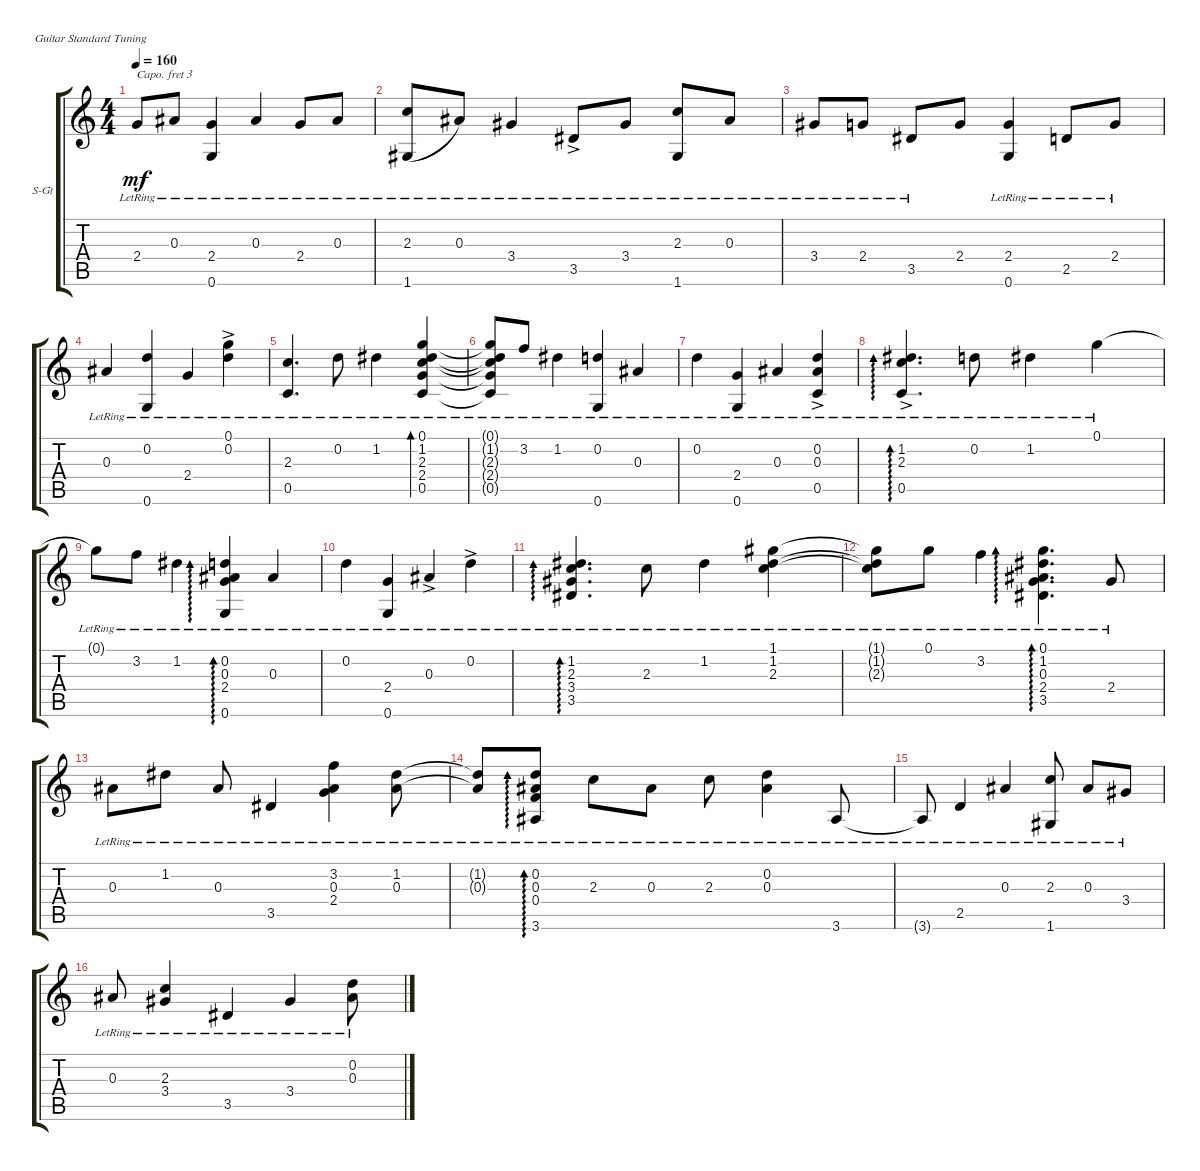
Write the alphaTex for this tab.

\defaultSystemsLayout 4
\bracketExtendMode groupsimilarinstruments
\firstSystemTrackNameOrientation horizontal
\otherSystemsTrackNameOrientation horizontal
\track ("Steel Guitar" "S-Gt") {instrument acousticguitarsteel}
\staff {score tabs}
\capo 3
\tuning (E4 B3 G3 D3 A2 E2)
\ts (4 4)
\tempo 160
\clef g2
\ks c
2.4{lr}.8{dy mf} 0.3{lr}.8 (2.4{lr} 0.6{lr}).4 0.3{lr}.4 2.4{lr}.8 0.3{lr}.8 |
(1.6{lr} 2.3{lr}).8{legatoorigin} 0.3{lr}.8 3.4{lr}.4 3.5{ac lr}.8 3.4{lr}.8 (1.6{lr} 2.3{lr}).8 0.3{lr}.8 |
3.4{lr}.8 2.4{lr}.8 3.5{lr}.8 2.4.8 (0.6{lr} 2.4{lr}).4 2.5{lr}.8 2.4{lr}.8 |
0.3{lr}.4 (0.6{lr} 0.2{lr}).4 2.4{lr}.4 (0.1{lr} 0.2{ac lr}).4 |
(0.5{lr} 2.3{lr}).4{d} 0.2{lr}.8 1.2{lr}.4 (0.5{lr} 2.4{lr} 2.3{lr} 1.2{lr} 0.1{lr}).4{bd 240} |
(0.5{lr t} 2.4{lr t} 2.3{lr t} 1.2{lr t} 0.1{lr t}).8 3.2{lr}.8 1.2{lr}.4 (0.6{lr} 0.2{lr}).4 0.3{lr}.4 |
0.2{lr}.4 (2.4{lr} 0.6{lr}).4 0.3{lr}.4 (0.2{ac lr} 0.3{ac lr} 0.5{ac lr}).4 |
(1.2{ac lr} 2.3{ac lr} 0.5{ac lr}).4{d ad 0} 0.2{lr}.8 1.2{lr}.4 0.1{lr}.4 |
0.1{lr t}.8 3.2{lr}.8 1.2{lr}.4 (2.4{lr} 0.3{lr} 0.6{lr} 0.2{lr}).4{ad 0} 0.3{lr}.4 |
0.2{lr}.4 (2.4{lr} 0.6{lr}).4 0.3{ac lr}.4 0.2{ac lr}.4 |
(3.5{lr} 3.4{lr} 2.3{lr} 1.2{lr}).4{d ad 0} 2.3{lr}.8 1.2{lr}.4 (1.1{lr} 1.2{lr} 2.3{lr}).4 |
(1.1{lr t} 1.2{lr t} 2.3{lr t}).8 0.1{lr}.8 3.2{lr}.4 (3.5{lr} 2.4{lr} 0.3{lr} 1.2{lr} 0.1{lr}).4{d ad 0} 2.4{lr}.8 |
0.3{lr}.8 1.2{lr}.8 0.3{lr}.8 3.5{lr}.4 (2.4{lr} 3.2{lr} 0.3{lr}).4 (0.3{lr} 1.2{lr}).8 |
(0.3{lr t} 1.2{lr t}).8 (3.6{lr} 0.3{lr} 0.2{lr} 0.4{lr}).8{ad 0} 2.3{lr}.8 0.3{lr}.8 2.3{lr}.8 (0.3{lr} 0.2{lr}).4 3.6{lr}.8 |
3.6{lr t}.8 2.5{lr}.4 0.3{lr}.4 (1.6{lr} 2.3{lr}).8 0.3{lr}.8 3.4{lr}.8 |
0.3{lr}.8 (2.3{lr} 3.4{lr}).4 3.5{lr}.4 3.4{lr}.4 (0.2{lr} 0.3{lr}).8
